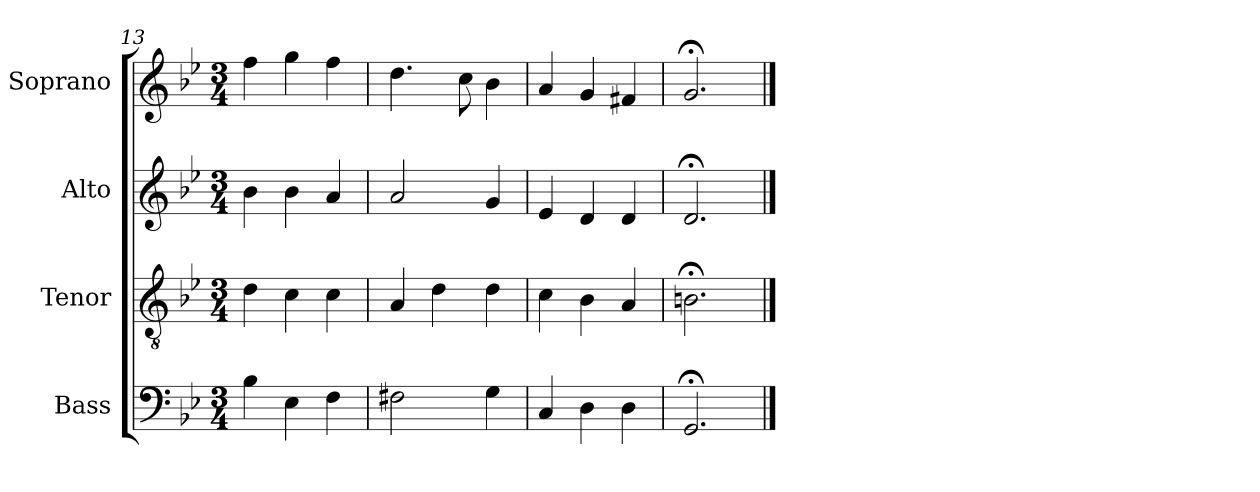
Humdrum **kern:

**kern	**kern	**kern	**kern
*part4	*part3	*part2	*part1
*staff4	*staff3	*staff2	*staff1
*I"Bass	*I"Tenor	*I"Alto	*I"Soprano
*I'B	*I'T	*I'A	*I'S
*clefF4	*clefGv2	*clefG2	*clefG2
*k[b-e-]	*k[b-e-]	*k[b-e-]	*k[b-e-]
*g:	*g:	*g:	*g:
*M3/4	*M3/4	*M3/4	*M3/4
*MM100	*MM100	*MM100	*MM100
=13	=13	=13	=13
4B-	4d	4b-	4ff
4E-	4c	4b-	4gg
4F	4c	4a	4ff
=14	=14	=14	=14
2F#X	4A	2a	4.dd
.	4d	.	.
.	.	.	8cc
4G	4d	4g	4b-
=15	=15	=15	=15
4C	4c	4e-	4a
4D	4B-	4d	4g
4D	4A	4d	4f#X
=16	=16	=16	=16
2.GG;<	2.Bn;<	2.d;<	2.g;<
==	==	==	==
*-	*-	*-	*-
